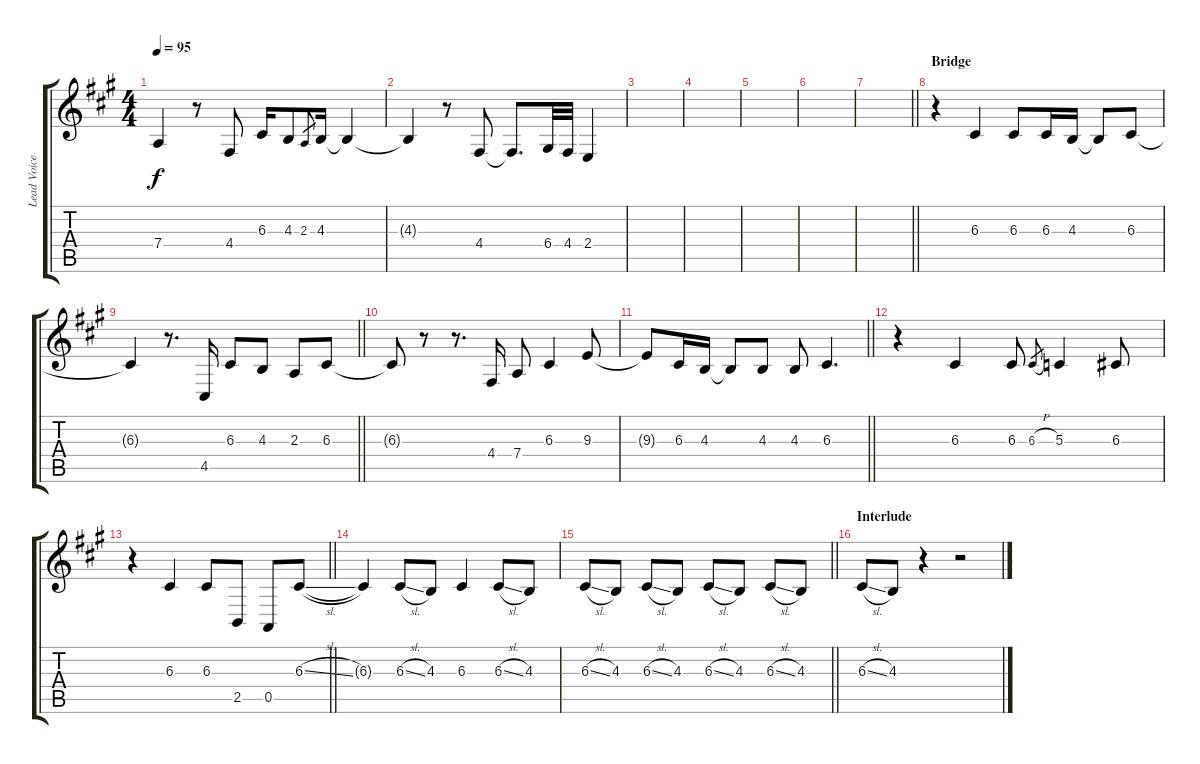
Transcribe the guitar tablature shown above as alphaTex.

\track ("Lead Voice" "Lead Voice") {instrument violin}
\staff {score tabs}
\tuning (E4 B3 G3 D3 A2 E2) {hide}
\ts (4 4)
\tempo 95
\clef g2
\ks a
7.4.4{dy f} r.8 4.4.8 6.3.16 4.3.8 2.3.8{gr} 4.3.16 4.3{t}.4 |
4.3{t}.4 r.8 4.4.8 4.4{t}.8{d} 6.4.32 4.4.32 2.4.4 |
|
|
|
|
\barLineRight lightlight
|
\section ("" "Bridge")
r.4 6.3.4 6.3.8 6.3.16 4.3.16 4.3{t}.8 6.3.8 |
\barLineRight lightlight
6.3{t}.4 r.8{d} 4.5.16 6.3.8 4.3.8 2.3.8 6.3.8 |
6.3{t}.8 r.8 r.8{d} 4.4.16 7.4.8 6.3.4 9.3.8 |
\barLineRight lightlight
9.3{t}.8 6.3.16 4.3.16 4.3{t}.8 4.3.8 4.3.8 6.3.4{d} |
r.4 6.3.4 6.3.8 6.3{h}.8{gr} 5.3.4 6.3.8 |
\barLineRight lightlight
r.4 6.3.4 6.3.8 2.5.8 0.5.8 6.3{sl}.8 |
6.3{t}.4 6.3{sl}.8 4.3.8 6.3.4 6.3{sl}.8 4.3.8 |
\barLineRight lightlight
6.3{sl}.8 4.3.8 6.3{sl}.8 4.3.8 6.3{sl}.8 4.3.8 6.3{sl}.8 4.3.8 |
\section ("" "Interlude")
6.3{sl}.8 4.3.8 r.4 r.2
